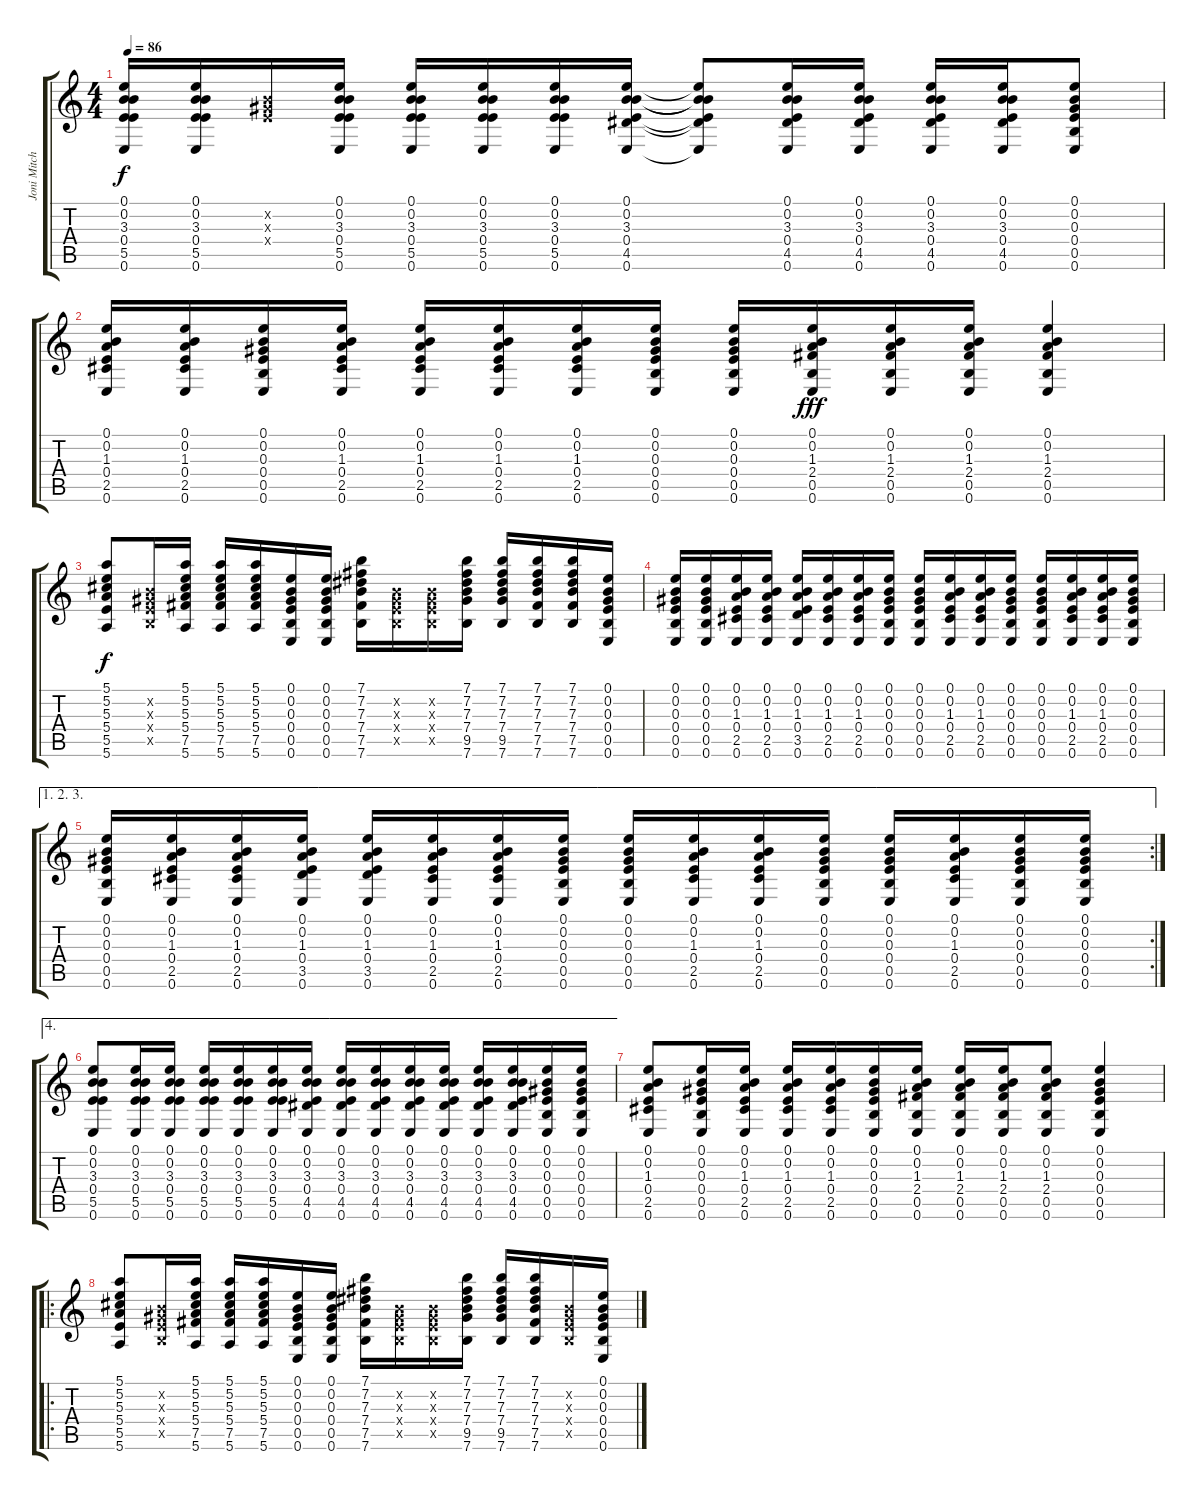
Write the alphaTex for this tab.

\track ("Joni Mitchell" "Joni Mitch") {instrument acousticguitarsteel}
\staff {score tabs}
\tuning (E4 B3 Ab3 E3 B2 E2) {hide}
\ts (4 4)
\tempo 86
\clef g2
\ks c
(0.1 0.2 3.3 0.4 5.5 0.6).16{dy f} (0.1 0.2 3.3 0.4 5.5 0.6).16 (0.2{x} 0.3{x} 0.4{x}).16 (0.1 0.2 3.3 0.4 5.5 0.6).16 (0.1 0.2 3.3 0.4 5.5 0.6).16 (0.1 0.2 3.3 0.4 5.5 0.6).16 (0.1 0.2 3.3 0.4 5.5 0.6).16 (0.1 0.2 3.3 0.4 4.5 0.6).16 (0.1{t} 0.2{t} 3.3{t} 0.4{t} 4.5{t} 0.6{t}).8 (0.1 0.2 3.3 0.4 4.5 0.6).16 (0.1 0.2 3.3 0.4 4.5 0.6).16 (0.1 0.2 3.3 0.4 4.5 0.6).16 (0.1 0.2 3.3 0.4 4.5 0.6).16 (0.1 0.2 0.3 0.4 0.5 0.6).8 |
(0.1 0.2 1.3 0.4 2.5 0.6).16 (0.1 0.2 1.3 0.4 2.5 0.6).16 (0.1 0.2 0.3 0.4 0.5 0.6).16 (0.1 0.2 1.3 0.4 2.5 0.6).16 (0.1 0.2 1.3 0.4 2.5 0.6).16 (0.1 0.2 1.3 0.4 2.5 0.6).16 (0.1 0.2 1.3 0.4 2.5 0.6).16 (0.1 0.2 0.3 0.4 0.5 0.6).16 (0.1 0.2 0.3 0.4 0.5 0.6).16 (0.1 0.2 1.3 2.4 0.5 0.6).16{dy fff} (0.1 0.2 1.3 2.4 0.5 0.6).16 (0.1 0.2 1.3 2.4 0.5 0.6).16 (0.1 0.2 1.3 2.4 0.5 0.6).4 |
(5.1 5.2 5.3 5.4 5.5 5.6).8{dy f} (0.2{x} 0.3{x} 0.4{x} 0.5{x}).16 (5.1 5.2 5.3 5.4 7.5 5.6).16 (5.1 5.2 5.3 5.4 7.5 5.6).16 (5.1 5.2 5.3 5.4 7.5 5.6).16 (0.1 0.2 0.3 0.4 0.5 0.6).16 (0.1 0.2 0.3 0.4 0.5 0.6).16 (7.1 7.2 7.3 7.4 7.5 7.6).16 (0.2{x} 0.3{x} 0.4{x} 0.5{x}).16 (0.2{x} 0.3{x} 0.4{x} 0.5{x}).16 (7.1 7.2 7.3 7.4 9.5 7.6).16 (7.1 7.2 7.3 7.4 9.5 7.6).16 (7.1 7.2 7.3 7.4 7.5 7.6).16 (7.1 7.2 7.3 7.4 7.5 7.6).16 (0.1 0.2 0.3 0.4 0.5 0.6).16 |
(0.1 0.2 0.3 0.4 0.5 0.6).16 (0.1 0.2 0.3 0.4 0.5 0.6).16 (0.1 0.2 1.3 0.4 2.5 0.6).16 (0.1 0.2 1.3 0.4 2.5 0.6).16 (0.1 0.2 1.3 0.4 3.5 0.6).16 (0.1 0.2 1.3 0.4 2.5 0.6).16 (0.1 0.2 1.3 0.4 2.5 0.6).16 (0.1 0.2 0.3 0.4 0.5 0.6).16 (0.1 0.2 0.3 0.4 0.5 0.6).16 (0.1 0.2 1.3 0.4 2.5 0.6).16 (0.1 0.2 1.3 0.4 2.5 0.6).16 (0.1 0.2 0.3 0.4 0.5 0.6).16 (0.1 0.2 0.3 0.4 0.5 0.6).16 (0.1 0.2 1.3 0.4 2.5 0.6).16 (0.1 0.2 1.3 0.4 2.5 0.6).16 (0.1 0.2 0.3 0.4 0.5 0.6).16 |
\ae (1 2 3)
\rc 2
(0.1 0.2 0.3 0.4 0.5 0.6).16 (0.1 0.2 1.3 0.4 2.5 0.6).16 (0.1 0.2 1.3 0.4 2.5 0.6).16 (0.1 0.2 1.3 0.4 3.5 0.6).16 (0.1 0.2 1.3 0.4 3.5 0.6).16 (0.1 0.2 1.3 0.4 2.5 0.6).16 (0.1 0.2 1.3 0.4 2.5 0.6).16 (0.1 0.2 0.3 0.4 0.5 0.6).16 (0.1 0.2 0.3 0.4 0.5 0.6).16 (0.1 0.2 1.3 0.4 2.5 0.6).16 (0.1 0.2 1.3 0.4 2.5 0.6).16 (0.1 0.2 0.3 0.4 0.5 0.6).16 (0.1 0.2 0.3 0.4 0.5 0.6).16 (0.1 0.2 1.3 0.4 2.5 0.6).16 (0.1 0.2 0.3 0.4 0.5 0.6).16 (0.1 0.2 0.3 0.4 0.5 0.6).16 |
\ae 4
(0.1 0.2 3.3 0.4 5.5 0.6).8 (0.1 0.2 3.3 0.4 5.5 0.6).16 (0.1 0.2 3.3 0.4 5.5 0.6).16 (0.1 0.2 3.3 0.4 5.5 0.6).16 (0.1 0.2 3.3 0.4 5.5 0.6).16 (0.1 0.2 3.3 0.4 5.5 0.6).16 (0.1 0.2 3.3 0.4 4.5 0.6).16 (0.1 0.2 3.3 0.4 4.5 0.6).16 (0.1 0.2 3.3 0.4 4.5 0.6).16 (0.1 0.2 3.3 0.4 4.5 0.6).16 (0.1 0.2 3.3 0.4 4.5 0.6).16 (0.1 0.2 3.3 0.4 4.5 0.6).16 (0.1 0.2 3.3 0.4 4.5 0.6).16 (0.1 0.2 0.3 0.4 0.5 0.6).16 (0.1 0.2 0.3 0.4 0.5 0.6).16 |
(0.1 0.2 1.3 0.4 2.5 0.6).8 (0.1 0.2 0.3 0.4 0.5 0.6).16 (0.1 0.2 1.3 0.4 2.5 0.6).16 (0.1 0.2 1.3 0.4 2.5 0.6).16 (0.1 0.2 1.3 0.4 2.5 0.6).16 (0.1 0.2 0.3 0.4 0.5 0.6).16 (0.1 0.2 1.3 2.4 0.5 0.6).16 (0.1 0.2 1.3 2.4 0.5 0.6).16 (0.1 0.2 1.3 2.4 0.5 0.6).16 (0.1 0.2 1.3 2.4 0.5 0.6).8 (0.1 0.2 0.3 0.4 0.5 0.6).4 |
\ro
(5.1 5.2 5.3 5.4 5.5 5.6).8 (0.2{x} 0.3{x} 0.4{x} 0.5{x}).16 (5.1 5.2 5.3 5.4 7.5 5.6).16 (5.1 5.2 5.3 5.4 7.5 5.6).16 (5.1 5.2 5.3 5.4 7.5 5.6).16 (0.1 0.2 0.3 0.4 0.5 0.6).16 (0.1 0.2 0.3 0.4 0.5 0.6).16 (7.1 7.2 7.3 7.4 7.5 7.6).16 (0.2{x} 0.3{x} 0.4{x} 0.5{x}).16 (0.2{x} 0.3{x} 0.4{x} 0.5{x}).16 (7.1 7.2 7.3 7.4 9.5 7.6).16 (7.1 7.2 7.3 7.4 9.5 7.6).16 (7.1 7.2 7.3 7.4 7.5 7.6).16 (0.2{x} 0.3{x} 0.4{x} 0.5{x}).16 (0.1 0.2 0.3 0.4 0.5 0.6).16
